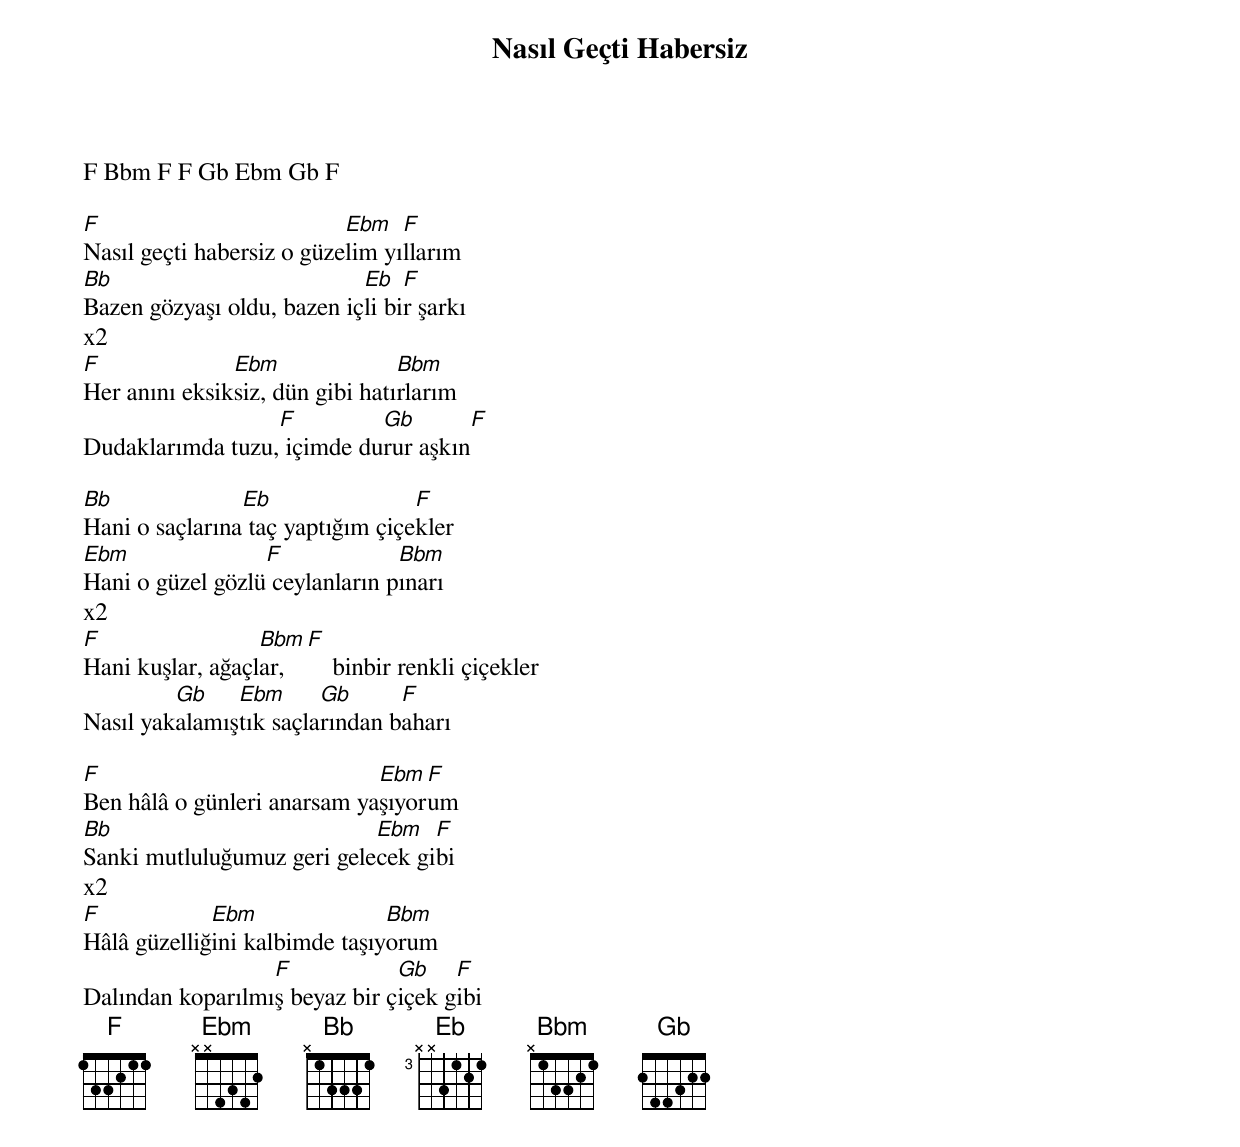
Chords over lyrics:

{title: Nasıl Geçti Habersiz}
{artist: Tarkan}

F Bbm F F Gb Ebm Gb F

F                          Ebm   F
Nasıl geçti habersiz o güzelim yıllarım
Bb                          Eb   F
Bazen gözyaşı oldu, bazen içli bir şarkı
x2
F              Ebm               Bbm
Her anını eksiksiz, dün gibi hatırlarım
                  F         Gb       F
Dudaklarımda tuzu, içimde durur aşkın

Bb              Eb                F
Hani o saçlarına taç yaptığım çiçekler
Ebm               F             Bbm
Hani o güzel gözlü ceylanların pınarı
x2
F                 Bbm F
Hani kuşlar, ağaçlar,     binbir renkli çiçekler
         Gb    Ebm      Gb      F
Nasıl yakalamıştık saçlarından baharı

F                            Ebm  F
Ben hâlâ o günleri anarsam yaşıyorum
Bb                          Ebm   F
Sanki mutluluğumuz geri gelecek gibi
x2
F            Ebm               Bbm
Hâlâ güzelliğini kalbimde taşıyorum
                  F            Gb    F
Dalından koparılmış beyaz bir çiçek gibi
